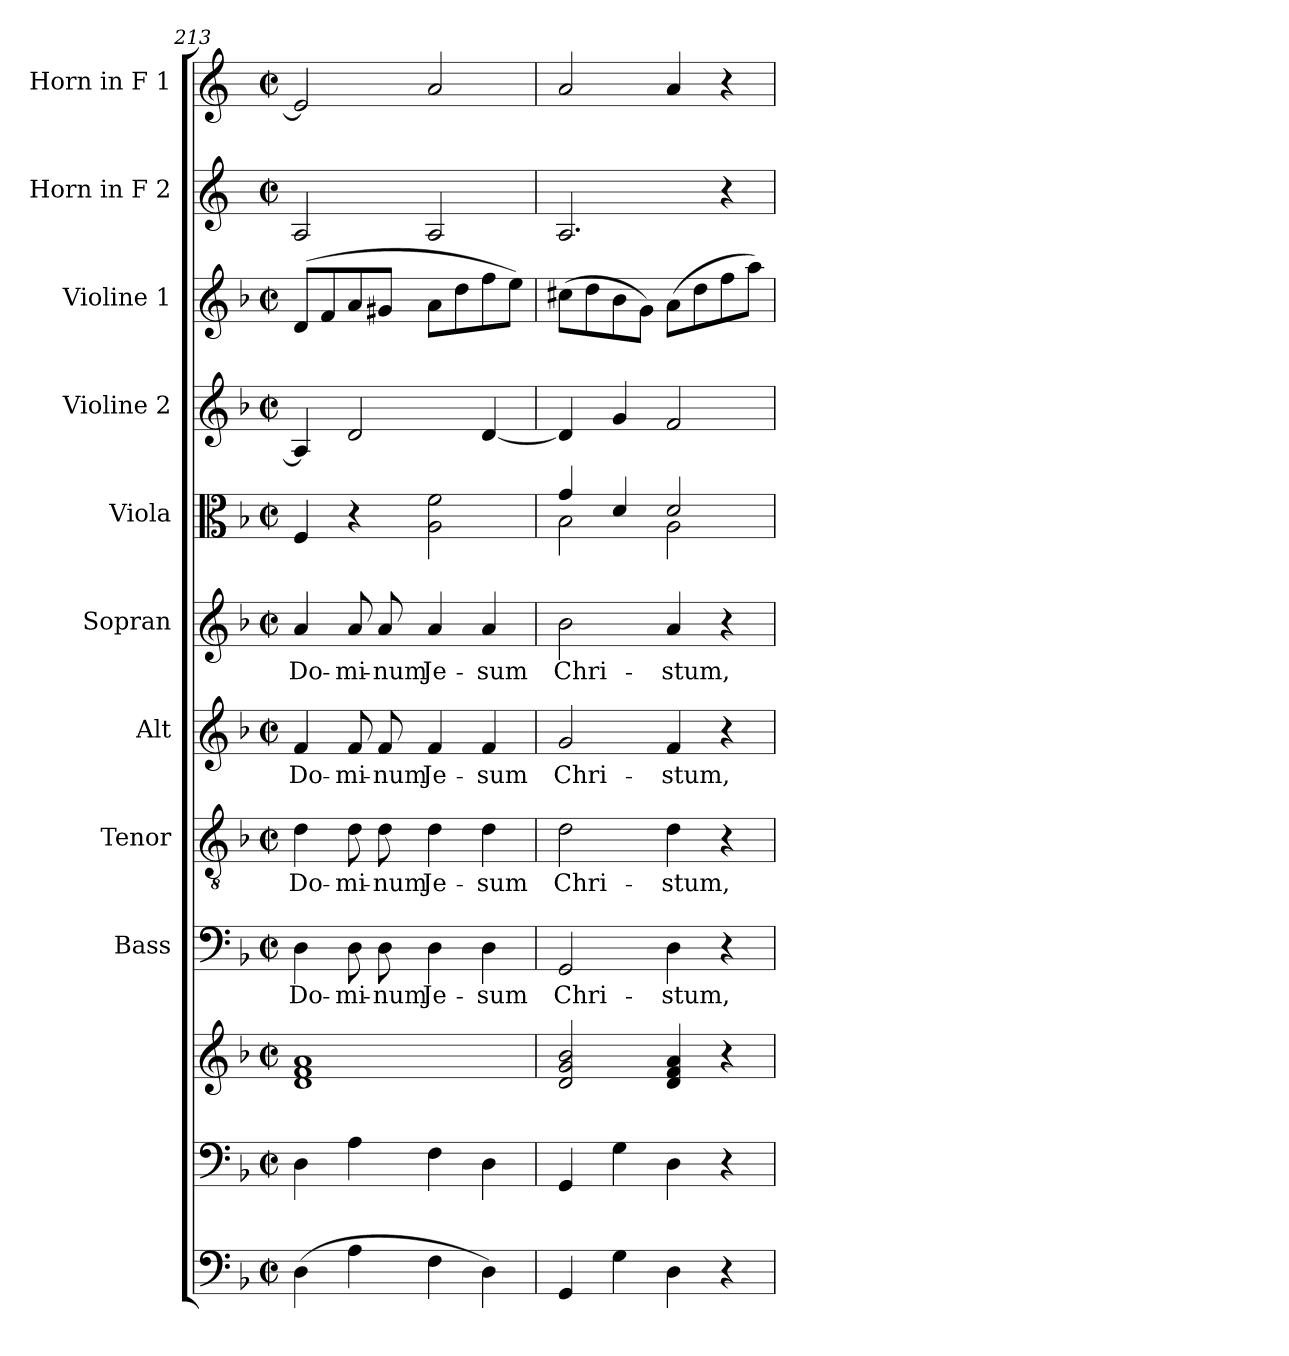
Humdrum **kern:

**kern	**kern	**kern	**kern	**text	**kern	**text	**kern	**text	**kern	**text	**kern	**kern	**kern	**kern	**kern
*part11	*part10	*part10	*part9	*part9	*part8	*part8	*part7	*part7	*part6	*part6	*part5	*part4	*part3	*part2	*part1
*staff12	*staff11	*staff10	*staff9	*staff9	*staff8	*staff8	*staff7	*staff7	*staff6	*staff6	*staff5	*staff4	*staff3	*staff2	*staff1
*	*	*	*I"Bass	*	*I"Tenor	*	*I"Alt	*	*I"Sopran	*	*I"Viola	*I"Violine 2	*I"Violine 1	*I"Horn in F 2	*I"Horn in F 1
*	*	*	*I'B.	*	*I'T.	*	*I'A.	*	*I'S.	*	*I'Vla.	*I'Vl. 2	*I'Vl. 1	*	*
*clefF4	*clefF4	*clefG2	*clefF4	*	*clefGv2	*	*clefG2	*	*clefG2	*	*clefC3	*clefG2	*clefG2	*clefG2	*clefG2
*ITrd7c12	*	*	*	*	*	*	*	*	*	*	*	*	*	*ITrd4c7	*ITrd4c7
*k[b-]	*k[b-]	*k[b-]	*k[b-]	*	*k[b-]	*	*k[b-]	*	*k[b-]	*	*k[b-]	*k[b-]	*k[b-]	*k[b-]	*k[b-]
*F:	*F:	*F:	*F:	*	*F:	*	*F:	*	*F:	*	*F:	*F:	*F:	*F:	*F:
*M2/2	*M2/2	*M2/2	*M2/2	*	*M2/2	*	*M2/2	*	*M2/2	*	*M2/2	*M2/2	*M2/2	*M2/2	*M2/2
*met(c|)	*met(c|)	*met(c|)	*met(c|)	*	*met(c|)	*	*met(c|)	*	*met(c|)	*	*met(c|)	*met(c|)	*met(c|)	*met(c|)	*met(c|)
=213	=213	=213	=213	=213	=213	=213	=213	=213	=213	=213	=213	=213	=213	=213	=213
!	!	!	!	!LO:LY:b	!	!LO:LY:b	!	!LO:LY:b	!	!LO:LY:b	!	!	!	!	!
(>4DD\	4D\	1d 1f 1a	4D\	Do-	4d\	Do-	4f/	Do-	4a/	Do-	4F/	4A/]	(>8d/L	2D/	2A/]
.	.	.	.	.	.	.	.	.	.	.	.	.	8f/	.	.
!	!	!	!	!LO:LY:b	!	!LO:LY:b	!	!LO:LY:b	!	!LO:LY:b	!	!	!	!	!
4AA\	4A\	.	8D\	-mi-	8d\	-mi-	8f/	-mi-	8a/	-mi-	4r	2d/	8a/	.	.
!	!	!	!	!LO:LY:b	!	!LO:LY:b	!	!LO:LY:b	!	!LO:LY:b	!	!	!	!	!
.	.	.	8D\	-num	8d\	-num	8f/	-num	8a/	-num	.	.	8g#X/J	.	.
!	!	!	!	!LO:LY:b	!	!LO:LY:b	!	!LO:LY:b	!	!LO:LY:b	!	!	!	!	!
4FF\	4F\	.	4D\	Je-	4d\	Je-	4f/	Je-	4a/	Je-	2A\ 2f\	.	8a\L	2D/	2d/
.	.	.	.	.	.	.	.	.	.	.	.	.	8dd\	.	.
!	!	!	!	!LO:LY:b	!	!LO:LY:b	!	!LO:LY:b	!	!LO:LY:b	!	!	!	!	!
4DD\)	4D\	.	4D\	-sum	4d\	-sum	4f/	-sum	4a/	-sum	.	[4d/	8ff\	.	.
.	.	.	.	.	.	.	.	.	.	.	.	.	8ee\J)	.	.
=214	=214	=214	=214	=214	=214	=214	=214	=214	=214	=214	=214	=214	=214	=214	=214
!	!	!	!	!LO:LY:b	!	!LO:LY:b	!	!LO:LY:b	!	!LO:LY:b	!	!	!	!	!
*	*	*	*	*	*	*	*	*	*	*	*^	*	*	*	*
4GGG/	4GG/	2d/ 2g/ 2b-/	2GG/	Chri-	2d\	Chri-	2g/	Chri-	2b-\	Chri-	4g/	2B-\	4d/]	(>8cc#X\L	2.D/	2d/
.	.	.	.	.	.	.	.	.	.	.	.	.	.	8dd\	.	.
4GG\	4G\	.	.	.	.	.	.	.	.	.	4d/	.	4g/	8b-\	.	.
.	.	.	.	.	.	.	.	.	.	.	.	.	.	8g\J)	.	.
!	!	!	!	!LO:LY:b	!	!LO:LY:b	!	!LO:LY:b	!	!LO:LY:b	!	!	!	!	!	!
4DD\	4D\	4d/ 4f/ 4a/	4D\	-stum,	4d\	-stum,	4f/	-stum,	4a/	-stum,	2d/	2A\	2f/	(>8a\L	.	4d/
.	.	.	.	.	.	.	.	.	.	.	.	.	.	8dd\	.	.
4r	4r	4r	4r	.	4r	.	4r	.	4r	.	.	.	.	8ff\	4r	4r
.	.	.	.	.	.	.	.	.	.	.	.	.	.	8aa\J)	.	.
*	*	*	*	*	*	*	*	*	*	*	*v	*v	*	*	*	*
=	=	=	=	=	=	=	=	=	=	=	=	=	=	=	=
*-	*-	*-	*-	*-	*-	*-	*-	*-	*-	*-	*-	*-	*-	*-	*-
